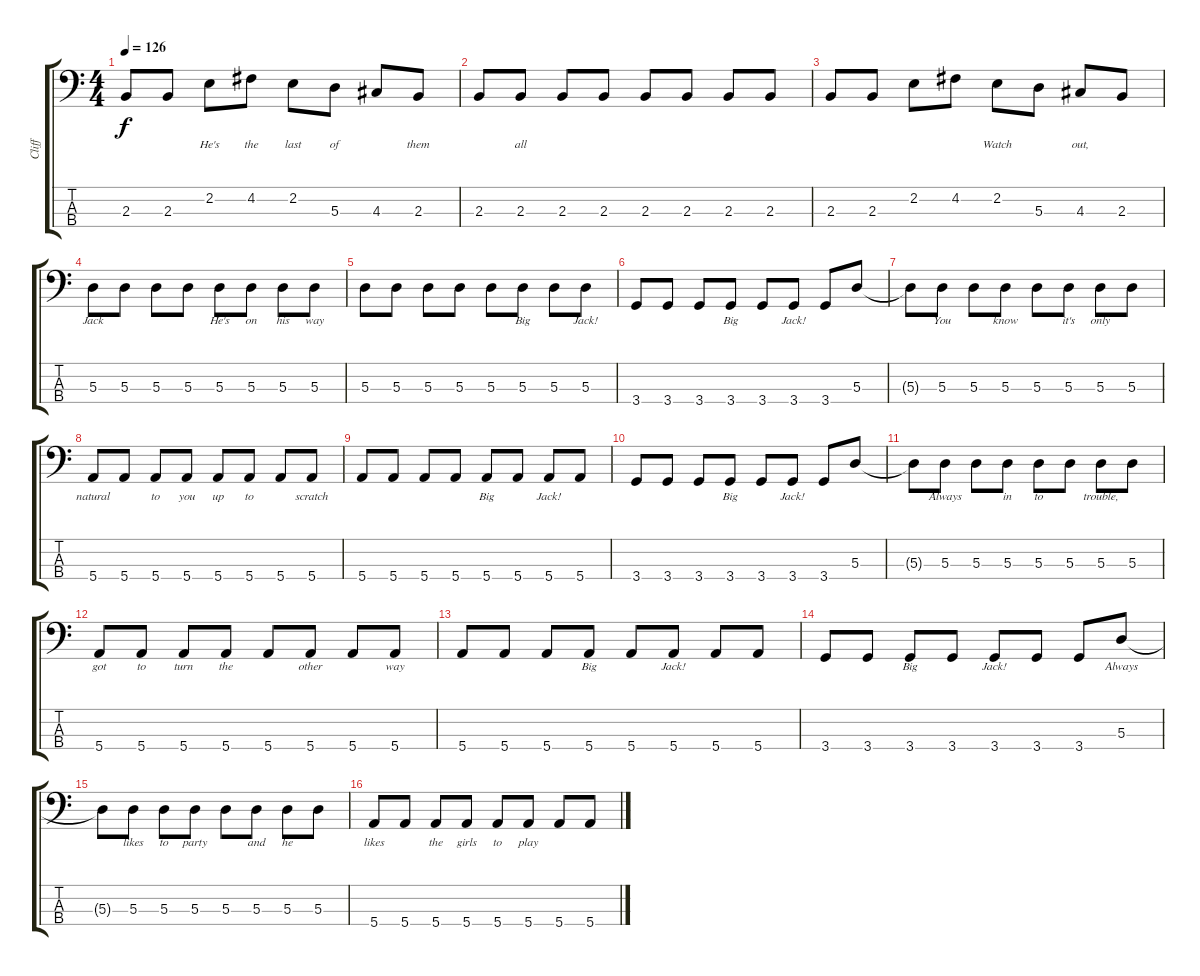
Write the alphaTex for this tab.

\track ("Cliff" "Cliff") {instrument electricbassfinger}
\staff {score tabs}
\tuning (G2 D2 A1 E1) {hide}
\ts (4 4)
\tempo 126
\clef f4
\ks c
2.3.8{lyrics (0 "") lyrics (1 "") lyrics (2 "") lyrics (3 "") lyrics (4 "") dy f} 2.3.8{lyrics (0 "") lyrics (1 "") lyrics (2 "") lyrics (3 "") lyrics (4 "")} 2.2.8{lyrics (0 "He's") lyrics (1 "") lyrics (2 "") lyrics (3 "") lyrics (4 "")} 4.2.8{lyrics (0 "the") lyrics (1 "") lyrics (2 "") lyrics (3 "") lyrics (4 "")} 2.2.8{lyrics (0 "last") lyrics (1 "") lyrics (2 "") lyrics (3 "") lyrics (4 "")} 5.3.8{lyrics (0 "of") lyrics (1 "") lyrics (2 "") lyrics (3 "") lyrics (4 "")} 4.3.8{lyrics (0 "") lyrics (1 "") lyrics (2 "") lyrics (3 "") lyrics (4 "")} 2.3.8{lyrics (0 "them") lyrics (1 "") lyrics (2 "") lyrics (3 "") lyrics (4 "")} |
2.3.8{lyrics (0 "") lyrics (1 "") lyrics (2 "") lyrics (3 "") lyrics (4 "")} 2.3.8{lyrics (0 "all") lyrics (1 "") lyrics (2 "") lyrics (3 "") lyrics (4 "")} 2.3.8{lyrics (0 "") lyrics (1 "") lyrics (2 "") lyrics (3 "") lyrics (4 "")} 2.3.8{lyrics (0 "") lyrics (1 "") lyrics (2 "") lyrics (3 "") lyrics (4 "")} 2.3.8{lyrics (0 "") lyrics (1 "") lyrics (2 "") lyrics (3 "") lyrics (4 "")} 2.3.8{lyrics (0 "") lyrics (1 "") lyrics (2 "") lyrics (3 "") lyrics (4 "")} 2.3.8{lyrics (0 "") lyrics (1 "") lyrics (2 "") lyrics (3 "") lyrics (4 "")} 2.3.8{lyrics (0 "") lyrics (1 "") lyrics (2 "") lyrics (3 "") lyrics (4 "")} |
2.3.8{lyrics (0 "") lyrics (1 "") lyrics (2 "") lyrics (3 "") lyrics (4 "")} 2.3.8{lyrics (0 "") lyrics (1 "") lyrics (2 "") lyrics (3 "") lyrics (4 "")} 2.2.8{lyrics (0 "") lyrics (1 "") lyrics (2 "") lyrics (3 "") lyrics (4 "")} 4.2.8{lyrics (0 "") lyrics (1 "") lyrics (2 "") lyrics (3 "") lyrics (4 "")} 2.2.8{lyrics (0 "Watch") lyrics (1 "") lyrics (2 "") lyrics (3 "") lyrics (4 "")} 5.3.8{lyrics (0 "") lyrics (1 "") lyrics (2 "") lyrics (3 "") lyrics (4 "")} 4.3.8{lyrics (0 "out,") lyrics (1 "") lyrics (2 "") lyrics (3 "") lyrics (4 "")} 2.3.8{lyrics (0 "") lyrics (1 "") lyrics (2 "") lyrics (3 "") lyrics (4 "")} |
5.3.8{lyrics (0 "Jack") lyrics (1 "") lyrics (2 "") lyrics (3 "") lyrics (4 "")} 5.3.8{lyrics (0 "") lyrics (1 "") lyrics (2 "") lyrics (3 "") lyrics (4 "")} 5.3.8{lyrics (0 "") lyrics (1 "") lyrics (2 "") lyrics (3 "") lyrics (4 "")} 5.3.8{lyrics (0 "") lyrics (1 "") lyrics (2 "") lyrics (3 "") lyrics (4 "")} 5.3.8{lyrics (0 "He's") lyrics (1 "") lyrics (2 "") lyrics (3 "") lyrics (4 "")} 5.3.8{lyrics (0 "on") lyrics (1 "") lyrics (2 "") lyrics (3 "") lyrics (4 "")} 5.3.8{lyrics (0 "his") lyrics (1 "") lyrics (2 "") lyrics (3 "") lyrics (4 "")} 5.3.8{lyrics (0 "way") lyrics (1 "") lyrics (2 "") lyrics (3 "") lyrics (4 "")} |
5.3.8{lyrics (0 "") lyrics (1 "") lyrics (2 "") lyrics (3 "") lyrics (4 "")} 5.3.8{lyrics (0 "") lyrics (1 "") lyrics (2 "") lyrics (3 "") lyrics (4 "")} 5.3.8{lyrics (0 "") lyrics (1 "") lyrics (2 "") lyrics (3 "") lyrics (4 "")} 5.3.8{lyrics (0 "") lyrics (1 "") lyrics (2 "") lyrics (3 "") lyrics (4 "")} 5.3.8{lyrics (0 "") lyrics (1 "") lyrics (2 "") lyrics (3 "") lyrics (4 "")} 5.3.8{lyrics (0 "Big") lyrics (1 "") lyrics (2 "") lyrics (3 "") lyrics (4 "")} 5.3.8{lyrics (0 "") lyrics (1 "") lyrics (2 "") lyrics (3 "") lyrics (4 "")} 5.3.8{lyrics (0 "Jack!") lyrics (1 "") lyrics (2 "") lyrics (3 "") lyrics (4 "")} |
3.4.8{lyrics (0 "") lyrics (1 "") lyrics (2 "") lyrics (3 "") lyrics (4 "")} 3.4.8{lyrics (0 "") lyrics (1 "") lyrics (2 "") lyrics (3 "") lyrics (4 "")} 3.4.8{lyrics (0 "") lyrics (1 "") lyrics (2 "") lyrics (3 "") lyrics (4 "")} 3.4.8{lyrics (0 "Big") lyrics (1 "") lyrics (2 "") lyrics (3 "") lyrics (4 "")} 3.4.8{lyrics (0 "") lyrics (1 "") lyrics (2 "") lyrics (3 "") lyrics (4 "")} 3.4.8{lyrics (0 "Jack!") lyrics (1 "") lyrics (2 "") lyrics (3 "") lyrics (4 "")} 3.4.8{lyrics (0 "") lyrics (1 "") lyrics (2 "") lyrics (3 "") lyrics (4 "")} 5.3.8{lyrics (0 "") lyrics (1 "") lyrics (2 "") lyrics (3 "") lyrics (4 "")} |
5.3{t}.8{lyrics (0 "") lyrics (1 "") lyrics (2 "") lyrics (3 "") lyrics (4 "")} 5.3.8{lyrics (0 "You") lyrics (1 "") lyrics (2 "") lyrics (3 "") lyrics (4 "")} 5.3.8{lyrics (0 "") lyrics (1 "") lyrics (2 "") lyrics (3 "") lyrics (4 "")} 5.3.8{lyrics (0 "know") lyrics (1 "") lyrics (2 "") lyrics (3 "") lyrics (4 "")} 5.3.8{lyrics (0 "") lyrics (1 "") lyrics (2 "") lyrics (3 "") lyrics (4 "")} 5.3.8{lyrics (0 "it's") lyrics (1 "") lyrics (2 "") lyrics (3 "") lyrics (4 "")} 5.3.8{lyrics (0 "only") lyrics (1 "") lyrics (2 "") lyrics (3 "") lyrics (4 "")} 5.3.8{lyrics (0 "") lyrics (1 "") lyrics (2 "") lyrics (3 "") lyrics (4 "")} |
5.4.8{lyrics (0 "natural") lyrics (1 "") lyrics (2 "") lyrics (3 "") lyrics (4 "")} 5.4.8{lyrics (0 "") lyrics (1 "") lyrics (2 "") lyrics (3 "") lyrics (4 "")} 5.4.8{lyrics (0 "to") lyrics (1 "") lyrics (2 "") lyrics (3 "") lyrics (4 "")} 5.4.8{lyrics (0 "you") lyrics (1 "") lyrics (2 "") lyrics (3 "") lyrics (4 "")} 5.4.8{lyrics (0 "up") lyrics (1 "") lyrics (2 "") lyrics (3 "") lyrics (4 "")} 5.4.8{lyrics (0 "to") lyrics (1 "") lyrics (2 "") lyrics (3 "") lyrics (4 "")} 5.4.8{lyrics (0 "") lyrics (1 "") lyrics (2 "") lyrics (3 "") lyrics (4 "")} 5.4.8{lyrics (0 "scratch") lyrics (1 "") lyrics (2 "") lyrics (3 "") lyrics (4 "")} |
5.4.8{lyrics (0 "") lyrics (1 "") lyrics (2 "") lyrics (3 "") lyrics (4 "")} 5.4.8{lyrics (0 "") lyrics (1 "") lyrics (2 "") lyrics (3 "") lyrics (4 "")} 5.4.8{lyrics (0 "") lyrics (1 "") lyrics (2 "") lyrics (3 "") lyrics (4 "")} 5.4.8{lyrics (0 "") lyrics (1 "") lyrics (2 "") lyrics (3 "") lyrics (4 "")} 5.4.8{lyrics (0 "Big") lyrics (1 "") lyrics (2 "") lyrics (3 "") lyrics (4 "")} 5.4.8{lyrics (0 "") lyrics (1 "") lyrics (2 "") lyrics (3 "") lyrics (4 "")} 5.4.8{lyrics (0 "Jack!") lyrics (1 "") lyrics (2 "") lyrics (3 "") lyrics (4 "")} 5.4.8{lyrics (0 "") lyrics (1 "") lyrics (2 "") lyrics (3 "") lyrics (4 "")} |
3.4.8{lyrics (0 "") lyrics (1 "") lyrics (2 "") lyrics (3 "") lyrics (4 "")} 3.4.8{lyrics (0 "") lyrics (1 "") lyrics (2 "") lyrics (3 "") lyrics (4 "")} 3.4.8{lyrics (0 "") lyrics (1 "") lyrics (2 "") lyrics (3 "") lyrics (4 "")} 3.4.8{lyrics (0 "Big") lyrics (1 "") lyrics (2 "") lyrics (3 "") lyrics (4 "")} 3.4.8{lyrics (0 "") lyrics (1 "") lyrics (2 "") lyrics (3 "") lyrics (4 "")} 3.4.8{lyrics (0 "Jack!") lyrics (1 "") lyrics (2 "") lyrics (3 "") lyrics (4 "")} 3.4.8{lyrics (0 "") lyrics (1 "") lyrics (2 "") lyrics (3 "") lyrics (4 "")} 5.3.8{lyrics (0 "") lyrics (1 "") lyrics (2 "") lyrics (3 "") lyrics (4 "")} |
5.3{t}.8{lyrics (0 "") lyrics (1 "") lyrics (2 "") lyrics (3 "") lyrics (4 "")} 5.3.8{lyrics (0 "Always") lyrics (1 "") lyrics (2 "") lyrics (3 "") lyrics (4 "")} 5.3.8{lyrics (0 "") lyrics (1 "") lyrics (2 "") lyrics (3 "") lyrics (4 "")} 5.3.8{lyrics (0 "in") lyrics (1 "") lyrics (2 "") lyrics (3 "") lyrics (4 "")} 5.3.8{lyrics (0 "to") lyrics (1 "") lyrics (2 "") lyrics (3 "") lyrics (4 "")} 5.3.8{lyrics (0 "") lyrics (1 "") lyrics (2 "") lyrics (3 "") lyrics (4 "")} 5.3.8{lyrics (0 "trouble,") lyrics (1 "") lyrics (2 "") lyrics (3 "") lyrics (4 "")} 5.3.8{lyrics (0 "") lyrics (1 "") lyrics (2 "") lyrics (3 "") lyrics (4 "")} |
5.4.8{lyrics (0 "got") lyrics (1 "") lyrics (2 "") lyrics (3 "") lyrics (4 "")} 5.4.8{lyrics (0 "to") lyrics (1 "") lyrics (2 "") lyrics (3 "") lyrics (4 "")} 5.4.8{lyrics (0 "turn") lyrics (1 "") lyrics (2 "") lyrics (3 "") lyrics (4 "")} 5.4.8{lyrics (0 "the") lyrics (1 "") lyrics (2 "") lyrics (3 "") lyrics (4 "")} 5.4.8{lyrics (0 "") lyrics (1 "") lyrics (2 "") lyrics (3 "") lyrics (4 "")} 5.4.8{lyrics (0 "other") lyrics (1 "") lyrics (2 "") lyrics (3 "") lyrics (4 "")} 5.4.8{lyrics (0 "") lyrics (1 "") lyrics (2 "") lyrics (3 "") lyrics (4 "")} 5.4.8{lyrics (0 "way") lyrics (1 "") lyrics (2 "") lyrics (3 "") lyrics (4 "")} |
5.4.8{lyrics (0 "") lyrics (1 "") lyrics (2 "") lyrics (3 "") lyrics (4 "")} 5.4.8{lyrics (0 "") lyrics (1 "") lyrics (2 "") lyrics (3 "") lyrics (4 "")} 5.4.8{lyrics (0 "") lyrics (1 "") lyrics (2 "") lyrics (3 "") lyrics (4 "")} 5.4.8{lyrics (0 "Big") lyrics (1 "") lyrics (2 "") lyrics (3 "") lyrics (4 "")} 5.4.8{lyrics (0 "") lyrics (1 "") lyrics (2 "") lyrics (3 "") lyrics (4 "")} 5.4.8{lyrics (0 "Jack!") lyrics (1 "") lyrics (2 "") lyrics (3 "") lyrics (4 "")} 5.4.8{lyrics (0 "") lyrics (1 "") lyrics (2 "") lyrics (3 "") lyrics (4 "")} 5.4.8{lyrics (0 "") lyrics (1 "") lyrics (2 "") lyrics (3 "") lyrics (4 "")} |
3.4.8{lyrics (0 "") lyrics (1 "") lyrics (2 "") lyrics (3 "") lyrics (4 "")} 3.4.8{lyrics (0 "") lyrics (1 "") lyrics (2 "") lyrics (3 "") lyrics (4 "")} 3.4.8{lyrics (0 "Big") lyrics (1 "") lyrics (2 "") lyrics (3 "") lyrics (4 "")} 3.4.8{lyrics (0 "") lyrics (1 "") lyrics (2 "") lyrics (3 "") lyrics (4 "")} 3.4.8{lyrics (0 "Jack!") lyrics (1 "") lyrics (2 "") lyrics (3 "") lyrics (4 "")} 3.4.8{lyrics (0 "") lyrics (1 "") lyrics (2 "") lyrics (3 "") lyrics (4 "")} 3.4.8{lyrics (0 "") lyrics (1 "") lyrics (2 "") lyrics (3 "") lyrics (4 "")} 5.3.8{lyrics (0 "Always") lyrics (1 "") lyrics (2 "") lyrics (3 "") lyrics (4 "")} |
5.3{t}.8{lyrics (0 "") lyrics (1 "") lyrics (2 "") lyrics (3 "") lyrics (4 "")} 5.3.8{lyrics (0 "likes") lyrics (1 "") lyrics (2 "") lyrics (3 "") lyrics (4 "")} 5.3.8{lyrics (0 "to") lyrics (1 "") lyrics (2 "") lyrics (3 "") lyrics (4 "")} 5.3.8{lyrics (0 "party") lyrics (1 "") lyrics (2 "") lyrics (3 "") lyrics (4 "")} 5.3.8{lyrics (0 "") lyrics (1 "") lyrics (2 "") lyrics (3 "") lyrics (4 "")} 5.3.8{lyrics (0 "and") lyrics (1 "") lyrics (2 "") lyrics (3 "") lyrics (4 "")} 5.3.8{lyrics (0 "he") lyrics (1 "") lyrics (2 "") lyrics (3 "") lyrics (4 "")} 5.3.8{lyrics (0 "") lyrics (1 "") lyrics (2 "") lyrics (3 "") lyrics (4 "")} |
5.4.8{lyrics (0 "likes") lyrics (1 "") lyrics (2 "") lyrics (3 "") lyrics (4 "")} 5.4.8{lyrics (0 "") lyrics (1 "") lyrics (2 "") lyrics (3 "") lyrics (4 "")} 5.4.8{lyrics (0 "the") lyrics (1 "") lyrics (2 "") lyrics (3 "") lyrics (4 "")} 5.4.8{lyrics (0 "girls") lyrics (1 "") lyrics (2 "") lyrics (3 "") lyrics (4 "")} 5.4.8{lyrics (0 "to") lyrics (1 "") lyrics (2 "") lyrics (3 "") lyrics (4 "")} 5.4.8{lyrics (0 "play") lyrics (1 "") lyrics (2 "") lyrics (3 "") lyrics (4 "")} 5.4.8{lyrics (0 "") lyrics (1 "") lyrics (2 "") lyrics (3 "") lyrics (4 "")} 5.4.8{lyrics (0 "") lyrics (1 "") lyrics (2 "") lyrics (3 "") lyrics (4 "")}
